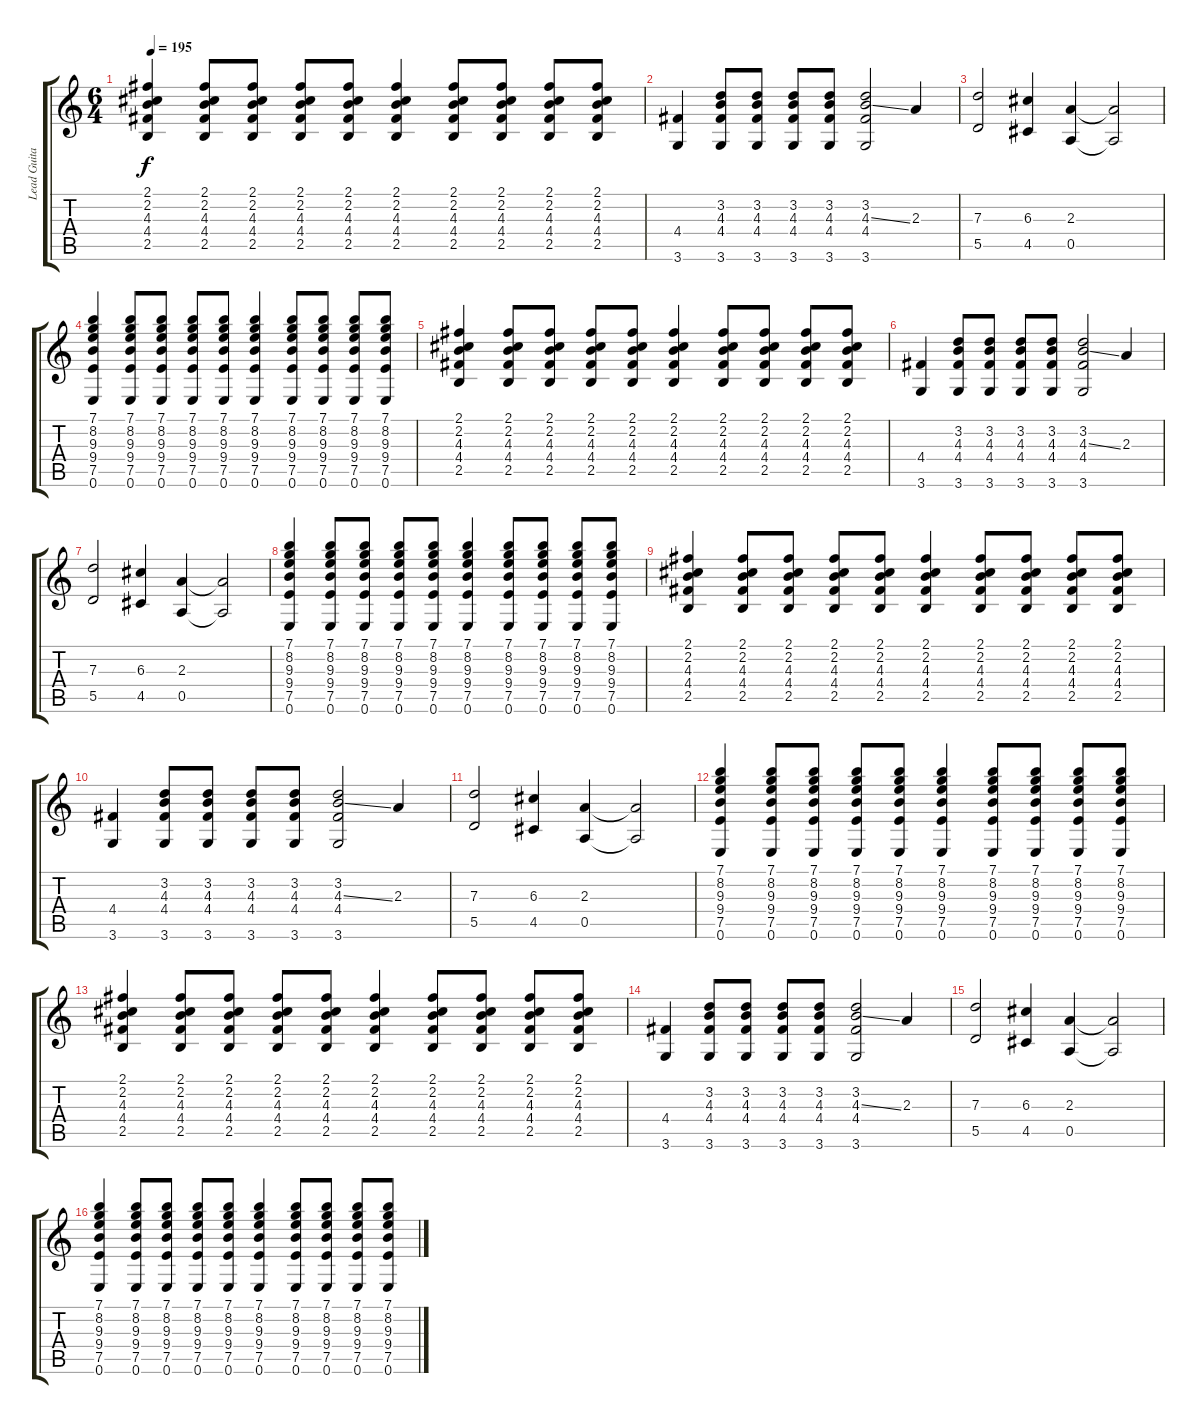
\track ("Lead Guitar" "Lead Guita") {instrument distortionguitar}
\staff {score tabs}
\tuning (E4 B3 G3 D3 A2 E2) {hide}
\ts (6 4)
\tempo 195
\clef g2
\ks c
(2.1 2.2 4.3 4.4 2.5).4{dy f} (2.1 2.2 4.3 4.4 2.5).8 (2.1 2.2 4.3 4.4 2.5).8 (2.1 2.2 4.3 4.4 2.5).8 (2.1 2.2 4.3 4.4 2.5).8 (2.1 2.2 4.3 4.4 2.5).4 (2.1 2.2 4.3 4.4 2.5).8 (2.1 2.2 4.3 4.4 2.5).8 (2.1 2.2 4.3 4.4 2.5).8 (2.1 2.2 4.3 4.4 2.5).8 |
(4.4 3.6).4 (3.2 4.3 4.4 3.6).8 (3.2 4.3 4.4 3.6).8 (3.2 4.3 4.4 3.6).8 (3.2 4.3 4.4 3.6).8 (3.2 4.3{ss} 4.4 3.6).2 2.3.4 |
(7.3 5.5).2 (6.3 4.5).4 (2.3 0.5).4 (2.3{t} 0.5{t}).2 |
(7.1 8.2 9.3 9.4 7.5 0.6).4 (7.1 8.2 9.3 9.4 7.5 0.6).8 (7.1 8.2 9.3 9.4 7.5 0.6).8 (7.1 8.2 9.3 9.4 7.5 0.6).8 (7.1 8.2 9.3 9.4 7.5 0.6).8 (7.1 8.2 9.3 9.4 7.5 0.6).4 (7.1 8.2 9.3 9.4 7.5 0.6).8 (7.1 8.2 9.3 9.4 7.5 0.6).8 (7.1 8.2 9.3 9.4 7.5 0.6).8 (7.1 8.2 9.3 9.4 7.5 0.6).8 |
(2.1 2.2 4.3 4.4 2.5).4 (2.1 2.2 4.3 4.4 2.5).8 (2.1 2.2 4.3 4.4 2.5).8 (2.1 2.2 4.3 4.4 2.5).8 (2.1 2.2 4.3 4.4 2.5).8 (2.1 2.2 4.3 4.4 2.5).4 (2.1 2.2 4.3 4.4 2.5).8 (2.1 2.2 4.3 4.4 2.5).8 (2.1 2.2 4.3 4.4 2.5).8 (2.1 2.2 4.3 4.4 2.5).8 |
(4.4 3.6).4 (3.2 4.3 4.4 3.6).8 (3.2 4.3 4.4 3.6).8 (3.2 4.3 4.4 3.6).8 (3.2 4.3 4.4 3.6).8 (3.2 4.3{ss} 4.4 3.6).2 2.3.4 |
(7.3 5.5).2 (6.3 4.5).4 (2.3 0.5).4 (2.3{t} 0.5{t}).2 |
(7.1 8.2 9.3 9.4 7.5 0.6).4 (7.1 8.2 9.3 9.4 7.5 0.6).8 (7.1 8.2 9.3 9.4 7.5 0.6).8 (7.1 8.2 9.3 9.4 7.5 0.6).8 (7.1 8.2 9.3 9.4 7.5 0.6).8 (7.1 8.2 9.3 9.4 7.5 0.6).4 (7.1 8.2 9.3 9.4 7.5 0.6).8 (7.1 8.2 9.3 9.4 7.5 0.6).8 (7.1 8.2 9.3 9.4 7.5 0.6).8 (7.1 8.2 9.3 9.4 7.5 0.6).8 |
(2.1 2.2 4.3 4.4 2.5).4 (2.1 2.2 4.3 4.4 2.5).8 (2.1 2.2 4.3 4.4 2.5).8 (2.1 2.2 4.3 4.4 2.5).8 (2.1 2.2 4.3 4.4 2.5).8 (2.1 2.2 4.3 4.4 2.5).4 (2.1 2.2 4.3 4.4 2.5).8 (2.1 2.2 4.3 4.4 2.5).8 (2.1 2.2 4.3 4.4 2.5).8 (2.1 2.2 4.3 4.4 2.5).8 |
(4.4 3.6).4 (3.2 4.3 4.4 3.6).8 (3.2 4.3 4.4 3.6).8 (3.2 4.3 4.4 3.6).8 (3.2 4.3 4.4 3.6).8 (3.2 4.3{ss} 4.4 3.6).2 2.3.4 |
(7.3 5.5).2 (6.3 4.5).4 (2.3 0.5).4 (2.3{t} 0.5{t}).2 |
(7.1 8.2 9.3 9.4 7.5 0.6).4 (7.1 8.2 9.3 9.4 7.5 0.6).8 (7.1 8.2 9.3 9.4 7.5 0.6).8 (7.1 8.2 9.3 9.4 7.5 0.6).8 (7.1 8.2 9.3 9.4 7.5 0.6).8 (7.1 8.2 9.3 9.4 7.5 0.6).4 (7.1 8.2 9.3 9.4 7.5 0.6).8 (7.1 8.2 9.3 9.4 7.5 0.6).8 (7.1 8.2 9.3 9.4 7.5 0.6).8 (7.1 8.2 9.3 9.4 7.5 0.6).8 |
(2.1 2.2 4.3 4.4 2.5).4 (2.1 2.2 4.3 4.4 2.5).8 (2.1 2.2 4.3 4.4 2.5).8 (2.1 2.2 4.3 4.4 2.5).8 (2.1 2.2 4.3 4.4 2.5).8 (2.1 2.2 4.3 4.4 2.5).4 (2.1 2.2 4.3 4.4 2.5).8 (2.1 2.2 4.3 4.4 2.5).8 (2.1 2.2 4.3 4.4 2.5).8 (2.1 2.2 4.3 4.4 2.5).8 |
(4.4 3.6).4 (3.2 4.3 4.4 3.6).8 (3.2 4.3 4.4 3.6).8 (3.2 4.3 4.4 3.6).8 (3.2 4.3 4.4 3.6).8 (3.2 4.3{ss} 4.4 3.6).2 2.3.4 |
(7.3 5.5).2 (6.3 4.5).4 (2.3 0.5).4 (2.3{t} 0.5{t}).2 |
(7.1 8.2 9.3 9.4 7.5 0.6).4 (7.1 8.2 9.3 9.4 7.5 0.6).8 (7.1 8.2 9.3 9.4 7.5 0.6).8 (7.1 8.2 9.3 9.4 7.5 0.6).8 (7.1 8.2 9.3 9.4 7.5 0.6).8 (7.1 8.2 9.3 9.4 7.5 0.6).4 (7.1 8.2 9.3 9.4 7.5 0.6).8 (7.1 8.2 9.3 9.4 7.5 0.6).8 (7.1 8.2 9.3 9.4 7.5 0.6).8 (7.1 8.2 9.3 9.4 7.5 0.6).8
